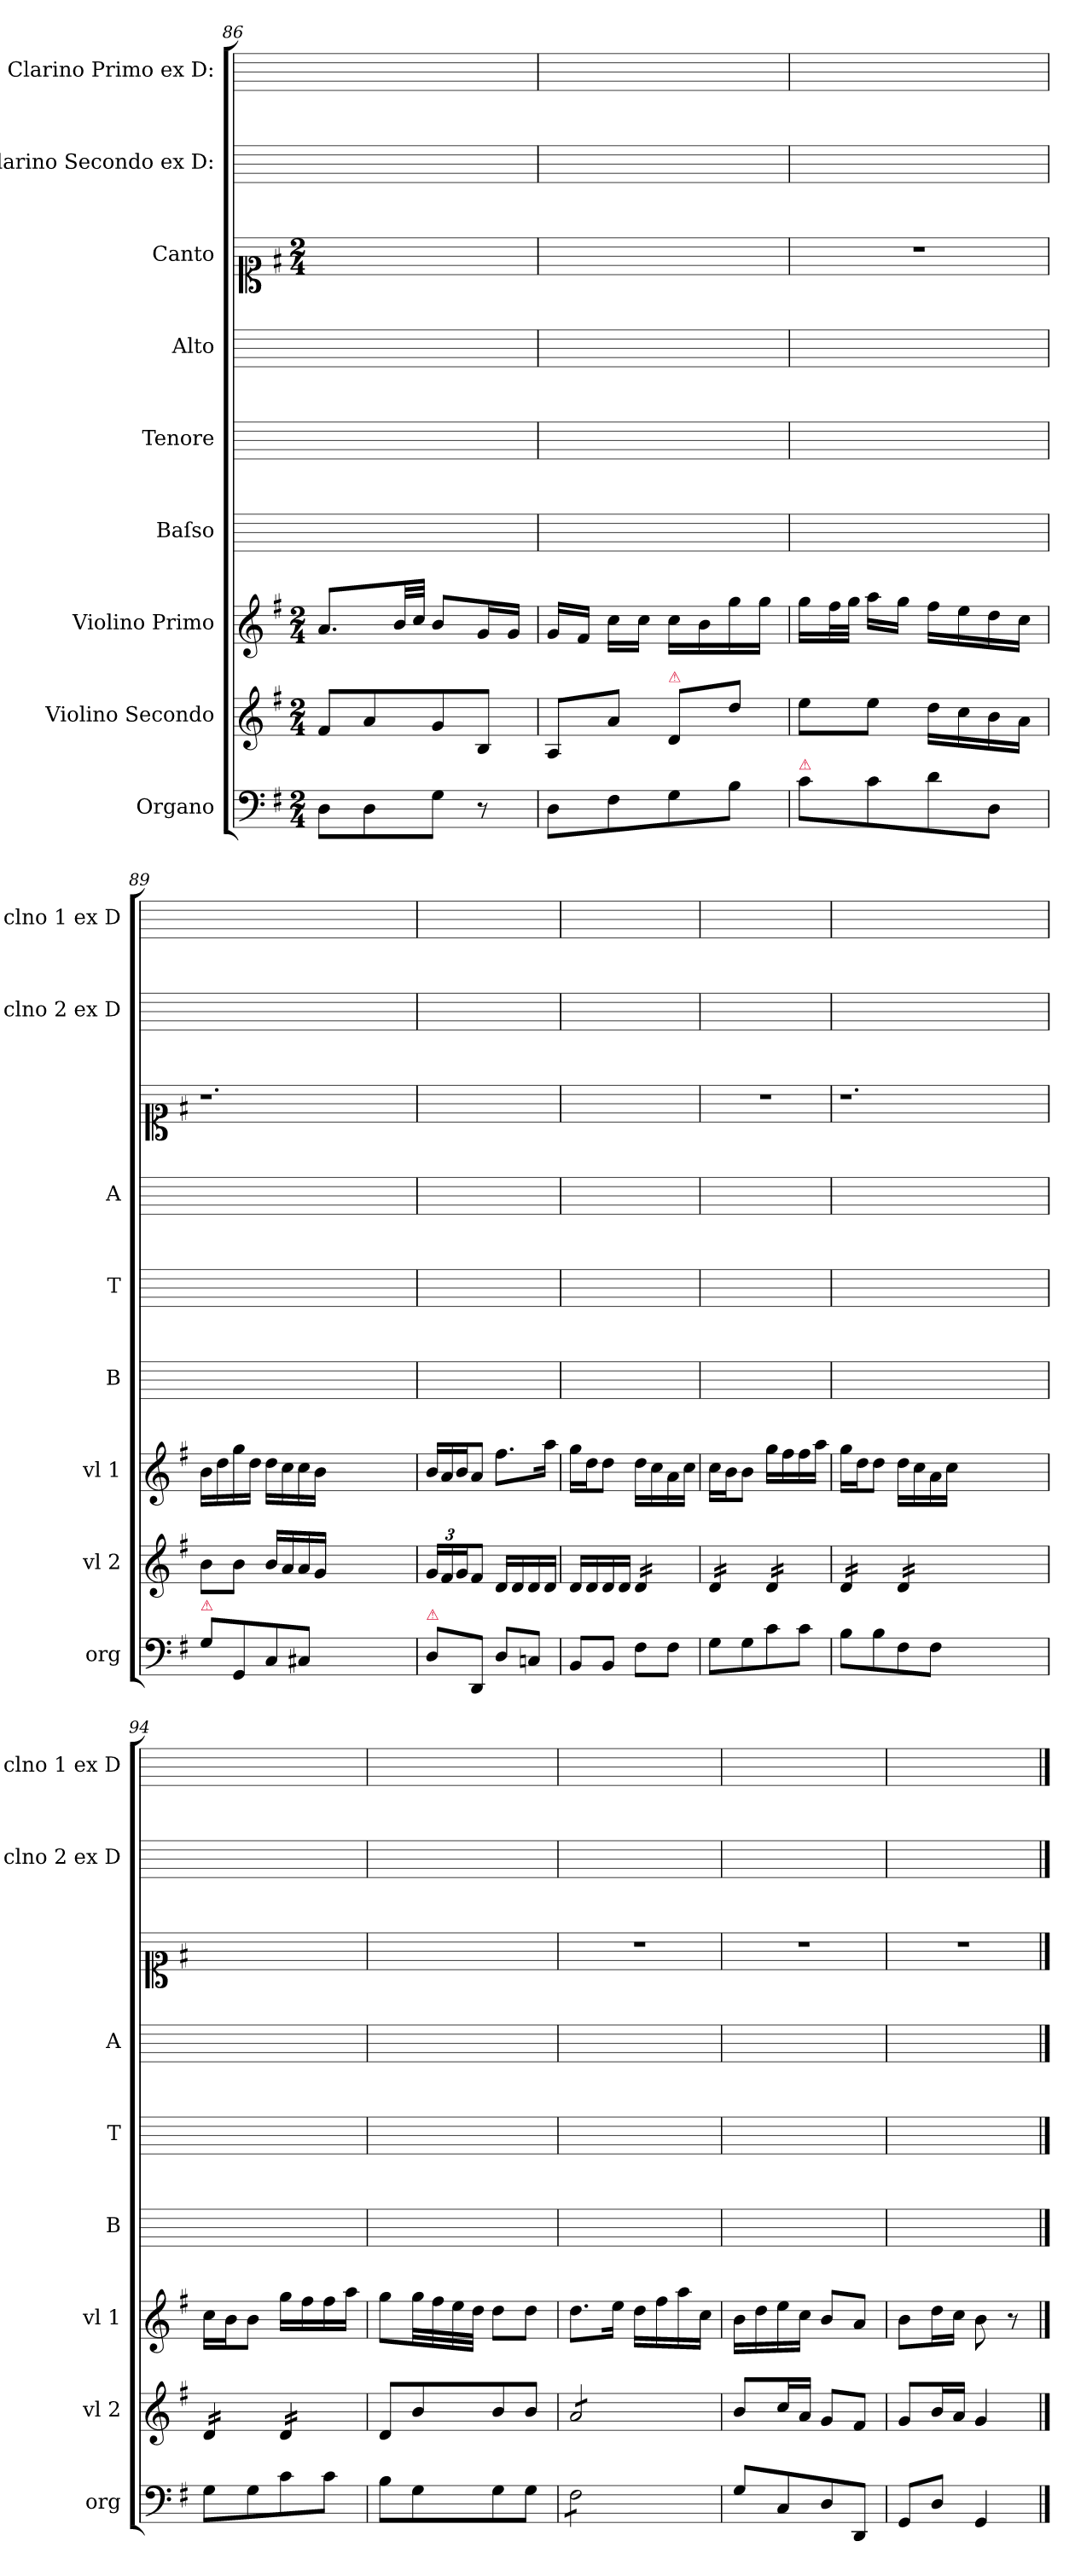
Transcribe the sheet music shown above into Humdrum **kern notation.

**kern	**kern	**kern	**kern	**kern	**kern	**kern	**kern	**kern
*part9	*part8	*part7	*part6	*part5	*part4	*part3	*part2	*part1
*staff9	*staff8	*staff7	*staff6	*staff5	*staff4	*staff3	*staff2	*staff1
*I"Organo	*I"Violino Secondo	*I"Violino Primo	*I"Baſso	*I"Tenore	*I"Alto	*I"Canto	*I"Clarino Secondo ex D:	*I"Clarino Primo ex D:
*I'org	*I'vl 2	*I'vl 1	*I'B	*I'T	*I'A	*	*I'clno 2 ex D	*I'clno 1 ex D
*clefF4	*clefG2	*clefG2	*	*	*	*clefC1	*	*
*k[f#]	*k[f#]	*k[f#]	*	*	*	*k[f#]	*	*
*G:	*G:	*G:	*	*	*	*G:	*	*
*M2/4	*M2/4	*M2/4	*	*	*	*M2/4	*	*
=86	=86	=86	=86	=86	=86	=86	=86	=86
8D\L	8f#/L	8.a/L	2ryy	2ryy	2ryy	2ryy	2ryy	2ryy
8D\	8a/	.	.	.	.	.	.	.
.	.	32b/LL	.	.	.	.	.	.
.	.	32cc/JJJ	.	.	.	.	.	.
8G\J	8g/	8b/L	.	.	.	.	.	.
8r	8B/J	16g/L	.	.	.	.	.	.
.	.	16g/JJ	.	.	.	.	.	.
=87	=87	=87	=87	=87	=87	=87	=87	=87
8D\L	8A/L	16g/LL	2ryy	2ryy	2ryy	2ryy	2ryy	2ryy
.	.	16f#/JJ	.	.	.	.	.	.
8F#\	8a/J	16cc\LL	.	.	.	.	.	.
.	.	16cc\JJ	.	.	.	.	.	.
!	!LO:TX:a:color=crimson:t=⚠	!	!	!	!	!	!	!
8G\	8d/L	16cc\LL	.	.	.	.	.	.
.	.	16b\	.	.	.	.	.	.
8B\J	8dd\J	16gg\	.	.	.	.	.	.
.	.	16gg\JJ	.	.	.	.	.	.
=88	=88	=88	=88	=88	=88	=88	=88	=88
!LO:TX:a:color=crimson:t=⚠	!	!	!	!	!	!	!	!
8c\L	8ee\L	16gg\LL	2ryy	2ryy	2ryy	2r	2ryy	2ryy
.	.	32ff#\L	.	.	.	.	.	.
.	.	32gg\JJJ	.	.	.	.	.	.
8c\	8ee\J	16aa\LL	.	.	.	.	.	.
.	.	16gg\JJ	.	.	.	.	.	.
8d\	16dd\LL	16ff#\LL	.	.	.	.	.	.
.	16cc\	16ee\	.	.	.	.	.	.
8D/J	16b\	16dd\	.	.	.	.	.	.
.	16a\JJ	16cc\JJ	.	.	.	.	.	.
=89	=89	=89	=89	=89	=89	=89	=89	=89
!LO:TX:a:color=crimson:t=⚠	!	!	!	!	!	!	!	!
8G\L	8b\L	16b\LL	2ryy	2ryy	2ryy	1.r	2ryy	2ryy
.	.	16dd\	.	.	.	.	.	.
8GG/	8b\J	16gg\	.	.	.	.	.	.
.	.	16dd\JJ	.	.	.	.	.	.
8C/	16b/LL	16dd\LL	.	.	.	.	.	.
.	16a/	16cc\	.	.	.	.	.	.
8C#X/J	16a/	16cc\	.	.	.	.	.	.
.	16g/JJ	16b\JJ	.	.	.	.	.	.
1ryy	1ryy	1ryy	1ryy	1ryy	1ryy	.	1ryy	1ryy
=90	=90	=90	=90	=90	=90	=90	=90	=90
*	*	*Xtuplet	*	*	*	*	*	*
!LO:TX:a:color=crimson:t=⚠	!	!	!	!	!	!	!	!
8D\L	24g/LL	24b/LL	2ryy	2ryy	2ryy	2ryy	2ryy	2ryy
.	24f#/	24a/	.	.	.	.	.	.
.	24g/J	24b/J	.	.	.	.	.	.
8DD/J	8f#/J	8a/J	.	.	.	.	.	.
8D/L	16d/LL	8.ff#\L	.	.	.	.	.	.
.	16d/	.	.	.	.	.	.	.
8Cn/J	16d/	.	.	.	.	.	.	.
.	16d/JJ	16aa\Jk	.	.	.	.	.	.
=91	=91	=91	=91	=91	=91	=91	=91	=91
8BB/L	16d/LL	16gg\LL	2ryy	2ryy	2ryy	2ryy	2ryy	2ryy
.	16d/	16dd\J	.	.	.	.	.	.
8BB/J	16d/	8dd\J	.	.	.	.	.	.
.	16d/JJ	.	.	.	.	.	.	.
*	*tremolo	*	*	*	*	*	*	*
8F#\L	16d/LL	16dd\LL	.	.	.	.	.	.
.	16d/	16cc\	.	.	.	.	.	.
8F#\J	16d/	16a\	.	.	.	.	.	.
.	16d/JJ	16cc\JJ	.	.	.	.	.	.
=92	=92	=92	=92	=92	=92	=92	=92	=92
8G\L	16d/LL	16cc\LL	2ryy	2ryy	2ryy	2r	2ryy	2ryy
.	16d/	16b\J	.	.	.	.	.	.
8G\	16d/	8b\J	.	.	.	.	.	.
.	16d/JJ	.	.	.	.	.	.	.
8c\	16d/LL	16gg\LL	.	.	.	.	.	.
.	16d/	16ff#\	.	.	.	.	.	.
8c\J	16d/	16ff#\	.	.	.	.	.	.
.	16d/JJ	16aa\JJ	.	.	.	.	.	.
=93	=93	=93	=93	=93	=93	=93	=93	=93
8B\L	16d/LL	16gg\LL	2ryy	2ryy	2ryy	1.r	2ryy	2ryy
.	16d/	16dd\J	.	.	.	.	.	.
8B\	16d/	8dd\J	.	.	.	.	.	.
.	16d/JJ	.	.	.	.	.	.	.
8F#\	16d/LL	16dd\LL	.	.	.	.	.	.
.	16d/	16cc\	.	.	.	.	.	.
8F#\J	16d/	16a\	.	.	.	.	.	.
.	16d/JJ	16cc\JJ	.	.	.	.	.	.
1ryy	1ryy	1ryy	1ryy	1ryy	1ryy	.	1ryy	1ryy
=94	=94	=94	=94	=94	=94	=94	=94	=94
8G\L	16d/LL	16cc\LL	2ryy	2ryy	2ryy	2ryy	2ryy	2ryy
.	16d/	16b\J	.	.	.	.	.	.
8G\	16d/	8b\J	.	.	.	.	.	.
.	16d/JJ	.	.	.	.	.	.	.
8c\	16d/LL	16gg\LL	.	.	.	.	.	.
.	16d/	16ff#\	.	.	.	.	.	.
8c\J	16d/	16ff#\	.	.	.	.	.	.
.	16d/JJ	16aa\JJ	.	.	.	.	.	.
*	*Xtremolo	*	*	*	*	*	*	*
=95	=95	=95	=95	=95	=95	=95	=95	=95
8B\L	8d/L	8gg\L	2ryy	2ryy	2ryy	2ryy	2ryy	2ryy
8G\	8b/	32gg\LL	.	.	.	.	.	.
.	.	32ff#\	.	.	.	.	.	.
.	.	32ee\	.	.	.	.	.	.
.	.	32dd\JJJ	.	.	.	.	.	.
8G\	8b/	8dd\L	.	.	.	.	.	.
8G\J	8b/J	8dd\J	.	.	.	.	.	.
=96	=96	=96	=96	=96	=96	=96	=96	=96
*tremolo	*	*	*	*	*	*	*	*
*	*tremolo	*	*	*	*	*	*	*
8F#\L	8a/L	8.dd\L	2ryy	2ryy	2ryy	2r	2ryy	2ryy
8F#\	8a/	.	.	.	.	.	.	.
.	.	16ee\Jk	.	.	.	.	.	.
8F#\	8a/	16dd\LL	.	.	.	.	.	.
.	.	16ff#\	.	.	.	.	.	.
8F#\J	8a/J	16aa\	.	.	.	.	.	.
*	*Xtremolo	*	*	*	*	*	*	*
*Xtremolo	*	*	*	*	*	*	*	*
.	.	16cc\JJ	.	.	.	.	.	.
=97	=97	=97	=97	=97	=97	=97	=97	=97
8G\L	8b/L	16b\LL	2ryy	2ryy	2ryy	2r	2ryy	2ryy
.	.	16dd\	.	.	.	.	.	.
8C/	16cc/L	16ee\	.	.	.	.	.	.
.	16a/JJ	16cc\JJ	.	.	.	.	.	.
8D/	8g/L	8b/L	.	.	.	.	.	.
8DD/J	8f#/J	8a/J	.	.	.	.	.	.
=98	=98	=98	=98	=98	=98	=98	=98	=98
8GG/L	8g/L	8b\L	2ryy	2ryy	2ryy	2r	2ryy	2ryy
8D/J	16b/L	16dd\L	.	.	.	.	.	.
.	16a/JJ	16cc\JJ	.	.	.	.	.	.
4GG/	4g/	8b\	.	.	.	.	.	.
.	.	8r	.	.	.	.	.	.
==	==	==	==	==	==	==	==	==
*-	*-	*-	*-	*-	*-	*-	*-	*-
